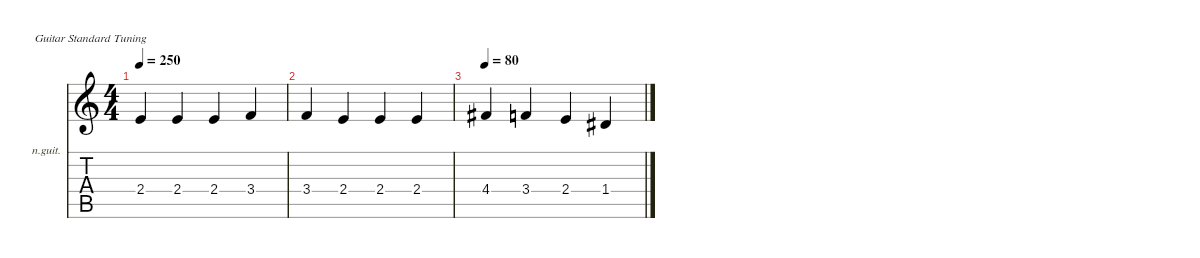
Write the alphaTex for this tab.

\defaultSystemsLayout 4
\hideDynamics
\bracketExtendMode nobrackets
\firstSystemTrackNameOrientation horizontal
\otherSystemsTrackNameOrientation horizontal
\track ("Track 1" "n.guit.") {instrument acousticguitarnylon}
\staff {score tabs}
\tuning (E4 B3 G3 D3 A2 E2)
\ts (4 4)
\beaming (8 2 2 2 2)
\tempo 250
\clef g2
\ks c
2.4.4{dy f instrument acousticguitarnylon beam Up} 2.4.4{beam Up} 2.4.4{beam Up} 3.4.4{beam Up} |
3.4.4{beam Up} 2.4.4{beam Up} 2.4.4{beam Up} 2.4.4{beam Up} |
\tempo 80
4.4{acc #}.4{beam Up} 3.4.4{beam Up} 2.4.4{beam Up} 1.4{acc #}.4{beam Up}
